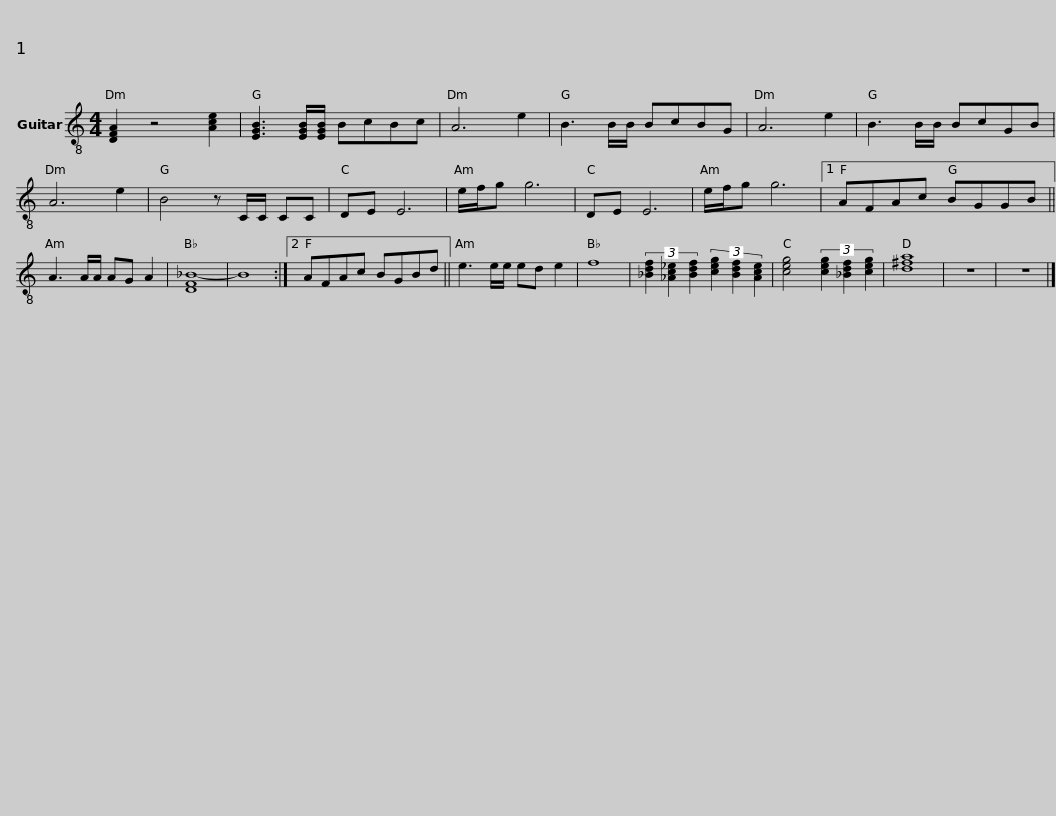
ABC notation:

X:1
L:1/8
M:4/4
I:linebreak $
K:C
V:1 treble-8
V:1
 [DFA]2 z4 [Ace]2 | [EGB]3 [EGB]/[EGB]/ BcBc | A6 e2 | B3 B/B/ BcBG |$ A6 e2 | %5
 B3 B/B/ BcGB | A6 e2 | B4 z C/C/ CC |$ DE E6 | e/f/g g6 | %10
 DE E6 | e/f/g g6 |1$ AFAc BGGB || A3 A/A/ AG A2 | [DF_B-]8 | %15
 B8 :|2$ AFAc BGBd || e3 e/e/ ed e2 | f8 | (3[_Bdf]2 [_Ac_e]2 [Bdf]2 (3[ceg]2 [Bdf]2 [Ace]2 |$ %20
 [ceg]4 (3[ceg]2 [_Bdf]2 [ceg]2 | [d^fa]8 | z8 | z8 |] %24
